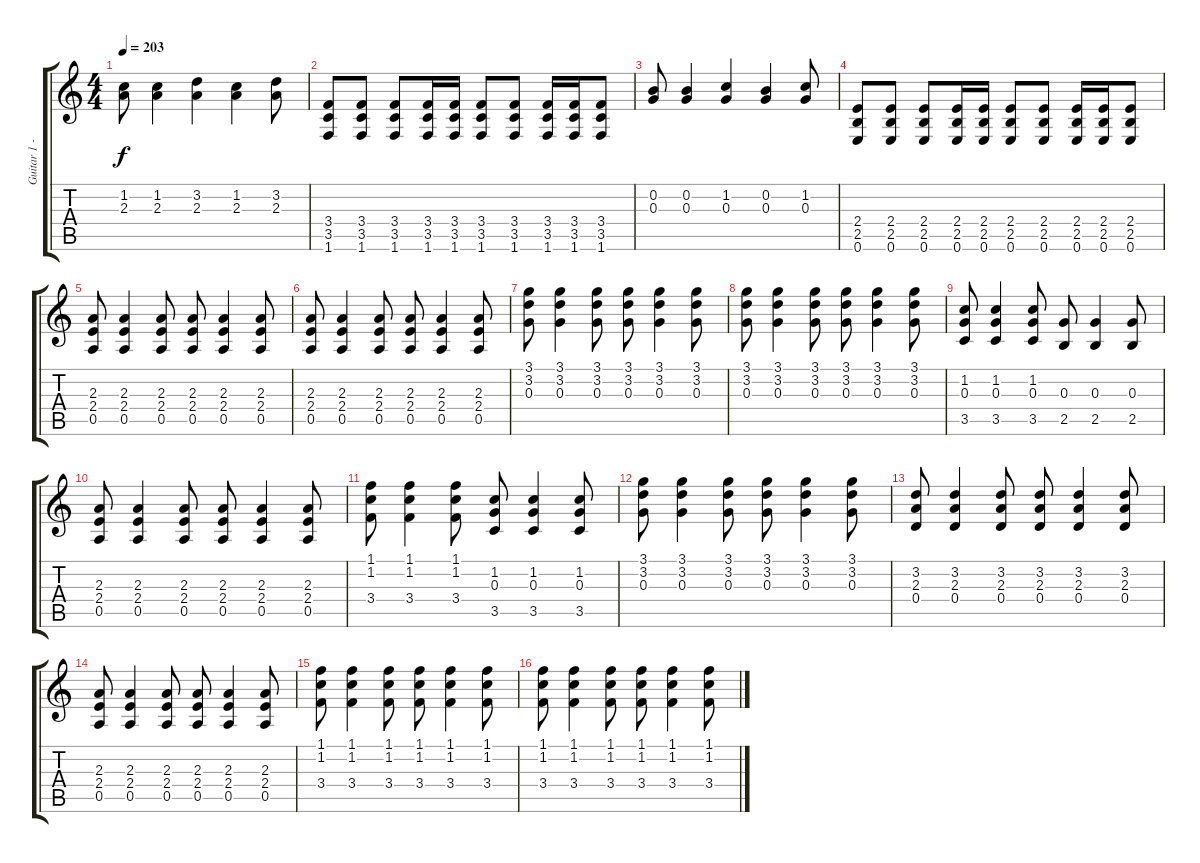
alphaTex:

\track ("Guitar 1 - El Hefe" "Guitar 1 -") {instrument overdrivenguitar}
\staff {score tabs}
\tuning (E4 B3 G3 D3 A2 E2) {hide}
\ts (4 4)
\tempo 203
\clef g2
\ks c
(1.2 2.3).8{dy f} (1.2 2.3).4 (3.2 2.3).4 (1.2 2.3).4 (3.2 2.3).8 |
(3.4 3.5 1.6).8 (3.4 3.5 1.6).8 (3.4 3.5 1.6).8 (3.4 3.5 1.6).16 (3.4 3.5 1.6).16 (3.4 3.5 1.6).8 (3.4 3.5 1.6).8 (3.4 3.5 1.6).16 (3.4 3.5 1.6).16 (3.4 3.5 1.6).8 |
(0.2 0.3).8 (0.2 0.3).4 (1.2 0.3).4 (0.2 0.3).4 (1.2 0.3).8 |
(2.4 2.5 0.6).8 (2.4 2.5 0.6).8 (2.4 2.5 0.6).8 (2.4 2.5 0.6).16 (2.4 2.5 0.6).16 (2.4 2.5 0.6).8 (2.4 2.5 0.6).8 (2.4 2.5 0.6).16 (2.4 2.5 0.6).16 (2.4 2.5 0.6).8 |
(2.3 2.4 0.5).8 (2.3 2.4 0.5).4 (2.3 2.4 0.5).8 (2.3 2.4 0.5).8 (2.3 2.4 0.5).4 (2.3 2.4 0.5).8 |
(2.3 2.4 0.5).8 (2.3 2.4 0.5).4 (2.3 2.4 0.5).8 (2.3 2.4 0.5).8 (2.3 2.4 0.5).4 (2.3 2.4 0.5).8 |
(3.1 3.2 0.3).8 (3.1 3.2 0.3).4 (3.1 3.2 0.3).8 (3.1 3.2 0.3).8 (3.1 3.2 0.3).4 (3.1 3.2 0.3).8 |
(3.1 3.2 0.3).8 (3.1 3.2 0.3).4 (3.1 3.2 0.3).8 (3.1 3.2 0.3).8 (3.1 3.2 0.3).4 (3.1 3.2 0.3).8 |
(1.2 0.3 3.5).8 (1.2 0.3 3.5).4 (1.2 0.3 3.5).8 (0.3 2.5).8 (0.3 2.5).4 (0.3 2.5).8 |
(2.3 2.4 0.5).8 (2.3 2.4 0.5).4 (2.3 2.4 0.5).8 (2.3 2.4 0.5).8 (2.3 2.4 0.5).4 (2.3 2.4 0.5).8 |
(1.1 1.2 3.4).8 (1.1 1.2 3.4).4 (1.1 1.2 3.4).8 (1.2 0.3 3.5).8 (1.2 0.3 3.5).4 (1.2 0.3 3.5).8 |
(3.1 3.2 0.3).8 (3.1 3.2 0.3).4 (3.1 3.2 0.3).8 (3.1 3.2 0.3).8 (3.1 3.2 0.3).4 (3.1 3.2 0.3).8 |
(3.2 2.3 0.4).8 (3.2 2.3 0.4).4 (3.2 2.3 0.4).8 (3.2 2.3 0.4).8 (3.2 2.3 0.4).4 (3.2 2.3 0.4).8 |
(2.3 2.4 0.5).8 (2.3 2.4 0.5).4 (2.3 2.4 0.5).8 (2.3 2.4 0.5).8 (2.3 2.4 0.5).4 (2.3 2.4 0.5).8 |
(1.1 1.2 3.4).8 (1.1 1.2 3.4).4 (1.1 1.2 3.4).8 (1.1 1.2 3.4).8 (1.1 1.2 3.4).4 (1.1 1.2 3.4).8 |
(1.1 1.2 3.4).8 (1.1 1.2 3.4).4 (1.1 1.2 3.4).8 (1.1 1.2 3.4).8 (1.1 1.2 3.4).4 (1.1 1.2 3.4).8
